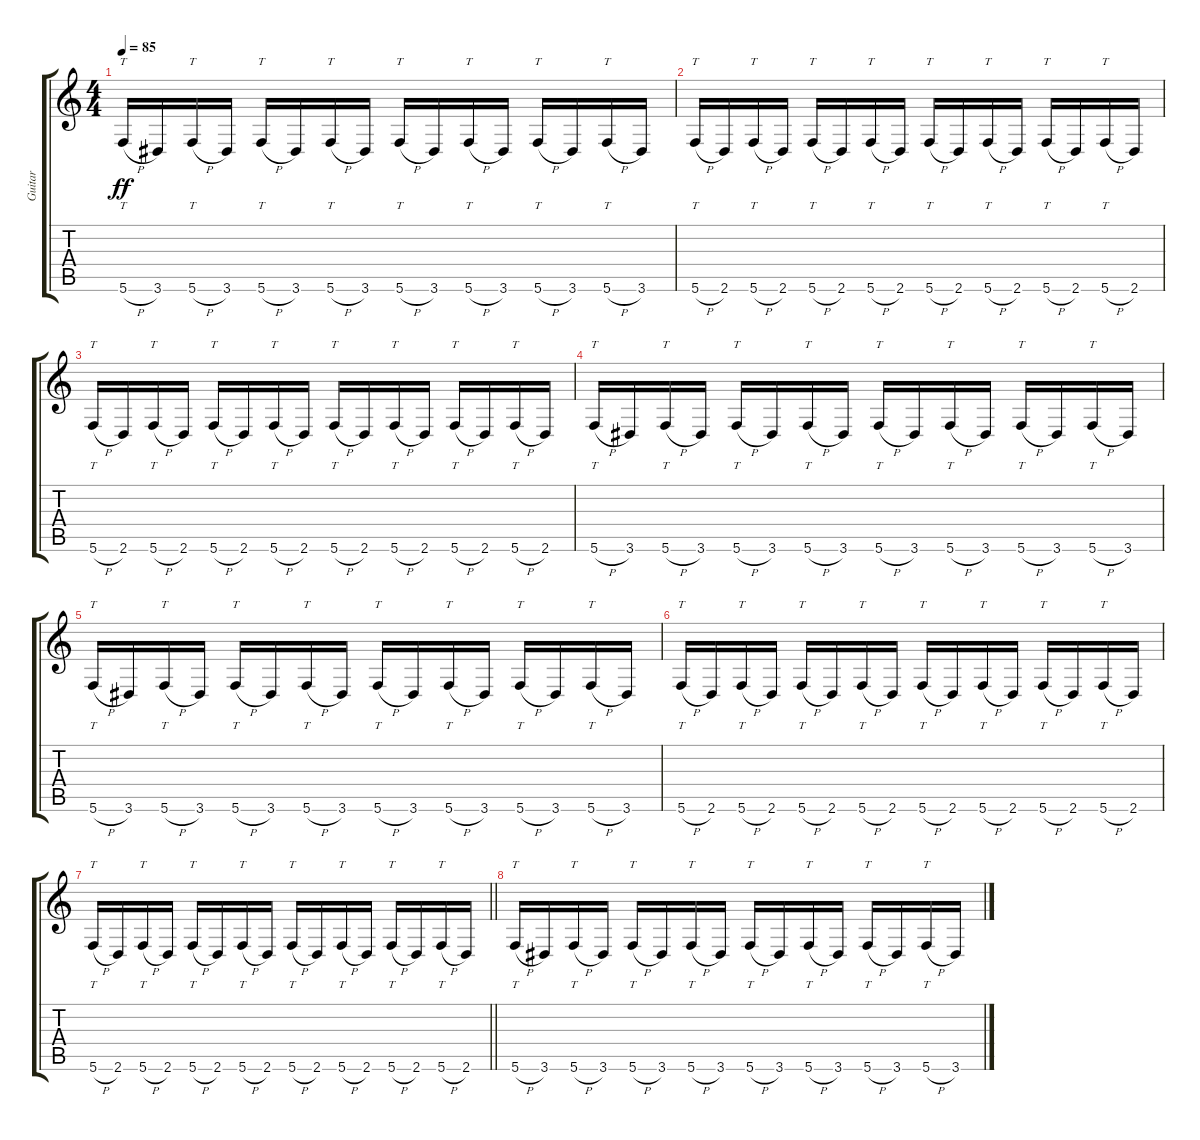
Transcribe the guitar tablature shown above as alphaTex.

\track ("Guitar" "Guitar") {instrument overdrivenguitar}
\staff {score tabs}
\tuning (D4 A3 F3 C3 G2 C2) {hide}
\ts (4 4)
\tempo 85
\clef g2
\ks c
5.6{h}.16{tt dy ff} 3.6.16 5.6{h}.16{tt} 3.6.16 5.6{h}.16{tt} 3.6.16 5.6{h}.16{tt} 3.6.16 5.6{h}.16{tt} 3.6.16 5.6{h}.16{tt} 3.6.16 5.6{h}.16{tt} 3.6.16 5.6{h}.16{tt} 3.6.16 |
5.6{h}.16{tt} 2.6.16 5.6{h}.16{tt} 2.6.16 5.6{h}.16{tt} 2.6.16 5.6{h}.16{tt} 2.6.16 5.6{h}.16{tt} 2.6.16 5.6{h}.16{tt} 2.6.16 5.6{h}.16{tt} 2.6.16 5.6{h}.16{tt} 2.6.16 |
5.6{h}.16{tt} 2.6.16 5.6{h}.16{tt} 2.6.16 5.6{h}.16{tt} 2.6.16 5.6{h}.16{tt} 2.6.16 5.6{h}.16{tt} 2.6.16 5.6{h}.16{tt} 2.6.16 5.6{h}.16{tt} 2.6.16 5.6{h}.16{tt} 2.6.16 |
5.6{h}.16{tt} 3.6.16 5.6{h}.16{tt} 3.6.16 5.6{h}.16{tt} 3.6.16 5.6{h}.16{tt} 3.6.16 5.6{h}.16{tt} 3.6.16 5.6{h}.16{tt} 3.6.16 5.6{h}.16{tt} 3.6.16 5.6{h}.16{tt} 3.6.16 |
5.6{h}.16{tt} 3.6.16 5.6{h}.16{tt} 3.6.16 5.6{h}.16{tt} 3.6.16 5.6{h}.16{tt} 3.6.16 5.6{h}.16{tt} 3.6.16 5.6{h}.16{tt} 3.6.16 5.6{h}.16{tt} 3.6.16 5.6{h}.16{tt} 3.6.16 |
5.6{h}.16{tt} 2.6.16 5.6{h}.16{tt} 2.6.16 5.6{h}.16{tt} 2.6.16 5.6{h}.16{tt} 2.6.16 5.6{h}.16{tt} 2.6.16 5.6{h}.16{tt} 2.6.16 5.6{h}.16{tt} 2.6.16 5.6{h}.16{tt} 2.6.16 |
\barLineRight lightlight
5.6{h}.16{tt} 2.6.16 5.6{h}.16{tt} 2.6.16 5.6{h}.16{tt} 2.6.16 5.6{h}.16{tt} 2.6.16 5.6{h}.16{tt} 2.6.16 5.6{h}.16{tt} 2.6.16 5.6{h}.16{tt} 2.6.16 5.6{h}.16{tt} 2.6.16 |
5.6{h}.16{tt} 3.6.16 5.6{h}.16{tt} 3.6.16 5.6{h}.16{tt} 3.6.16 5.6{h}.16{tt} 3.6.16 5.6{h}.16{tt} 3.6.16 5.6{h}.16{tt} 3.6.16 5.6{h}.16{tt} 3.6.16 5.6{h}.16{tt} 3.6.16
